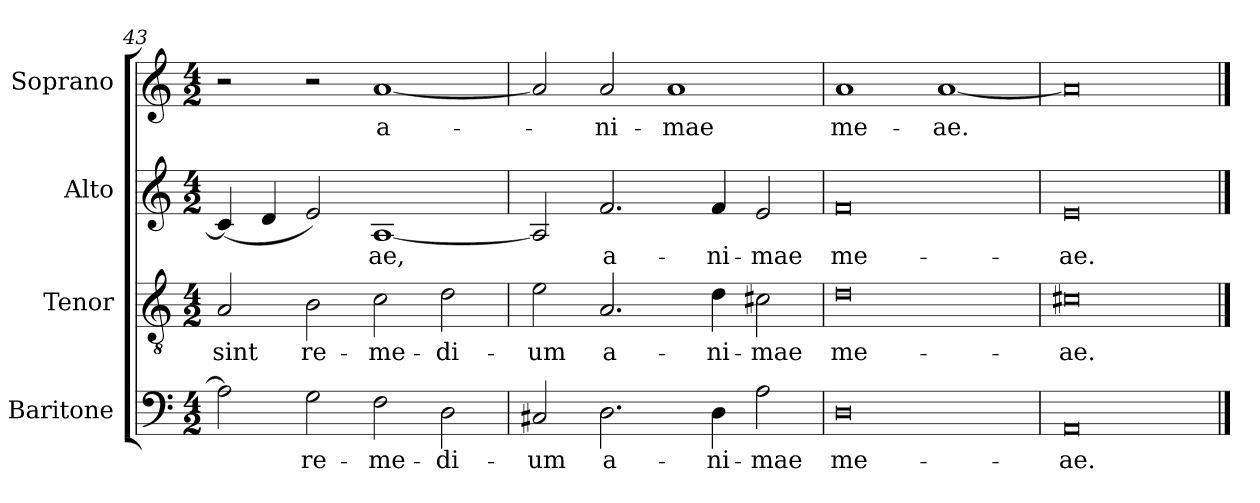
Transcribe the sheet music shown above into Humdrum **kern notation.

**kern	**text	**kern	**text	**kern	**text	**kern	**text
*part4	*part4	*part3	*part3	*part2	*part2	*part1	*part1
*staff4	*staff4	*staff3	*staff3	*staff2	*staff2	*staff1	*staff1
*I"Baritone	*	*I"Tenor	*	*I"Alto	*	*I"Soprano	*
*I'Bar.	*	*I'T.	*	*I'A.	*	*I'S.	*
*clefF4	*	*clefGv2	*	*clefG2	*	*clefG2	*
*	*	*ITrd7c12	*	*	*	*	*
*k[]	*	*k[]	*	*k[]	*	*k[]	*
*C:	*	*C:	*	*C:	*	*C:	*
*M4/2	*	*M4/2	*	*M4/2	*	*M4/2	*
=43	=43	=43	=43	=43	=43	=43	=43
!	!	!	!LO:LY:b:color=#000000	!	!	!	!
2Ai\]	.	2AAi/	sint	(4ci/]	.	2r	.
.	.	.	.	4di/	.	.	.
!	!LO:LY:b:color=#000000	!	!	!	!	!	!
!	!	!	!LO:LY:b:color=#000000	!	!	!	!
2Gi\	re-	2BBi\	re-	2ei/)	.	2r	.
!	!LO:LY:b:color=#000000	!	!	!	!	!	!
!	!	!	!LO:LY:b:color=#000000	!	!	!	!
!	!	!	!	!	!LO:LY:b:color=#000000	!	!
!	!	!	!	!	!	!	!LO:LY:b:color=#000000
2Fi\	-me-	2Ci\	-me-	[1Ai	-ae,	[1ai	a-
!	!LO:LY:b:color=#000000	!	!	!	!	!	!
!	!	!	!LO:LY:b:color=#000000	!	!	!	!
2Di\	-di-	2Di\	-di-	.	.	.	.
=44	=44	=44	=44	=44	=44	=44	=44
!	!LO:LY:b:color=#000000	!	!	!	!	!	!
!	!	!	!LO:LY:b:color=#000000	!	!	!	!
2C#Xi/	-um	2Ei\	-um	2Ai/]	.	2ai/]	.
!	!LO:LY:b:color=#000000	!	!	!	!	!	!
!	!	!	!LO:LY:b:color=#000000	!	!	!	!
!	!	!	!	!	!LO:LY:b:color=#000000	!	!
!	!	!	!	!	!	!	!LO:LY:b:color=#000000
2.Di\	a-	2.AAi/	a-	2.fi/	a-	2ai/	-ni-
!	!	!	!	!	!	!	!LO:LY:b:color=#000000
.	.	.	.	.	.	1ai	-mae
!	!LO:LY:b:color=#000000	!	!	!	!	!	!
!	!	!	!LO:LY:b:color=#000000	!	!	!	!
!	!	!	!	!	!LO:LY:b:color=#000000	!	!
4Di\	-ni-	4Di\	-ni-	4fi/	-ni-	.	.
!	!LO:LY:b:color=#000000	!	!	!	!	!	!
!	!	!	!LO:LY:b:color=#000000	!	!	!	!
!	!	!	!	!	!LO:LY:b:color=#000000	!	!
2Ai\	-mae	2C#Xi\	-mae	2ei/	-mae	.	.
=45	=45	=45	=45	=45	=45	=45	=45
!	!LO:LY:b:color=#000000	!	!	!	!	!	!
!	!	!	!LO:LY:b:color=#000000	!	!	!	!
!	!	!	!	!	!LO:LY:b:color=#000000	!	!
!	!	!	!	!	!	!	!LO:LY:b:color=#000000
0Di	me-	0Di	me-	0fi	me-	1ai	me-
!	!	!	!	!	!	!	!LO:LY:b:color=#000000
.	.	.	.	.	.	[1ai	-ae.
=46	=46	=46	=46	=46	=46	=46	=46
!	!LO:LY:b:color=#000000	!	!	!	!	!	!
!	!	!	!LO:LY:b:color=#000000	!	!	!	!
!	!	!	!	!	!LO:LY:b:color=#000000	!	!
0AAi	-ae.	0C#Xi	-ae.	0ei	-ae.	0ai]	.
==	==	==	==	==	==	==	==
*-	*-	*-	*-	*-	*-	*-	*-
